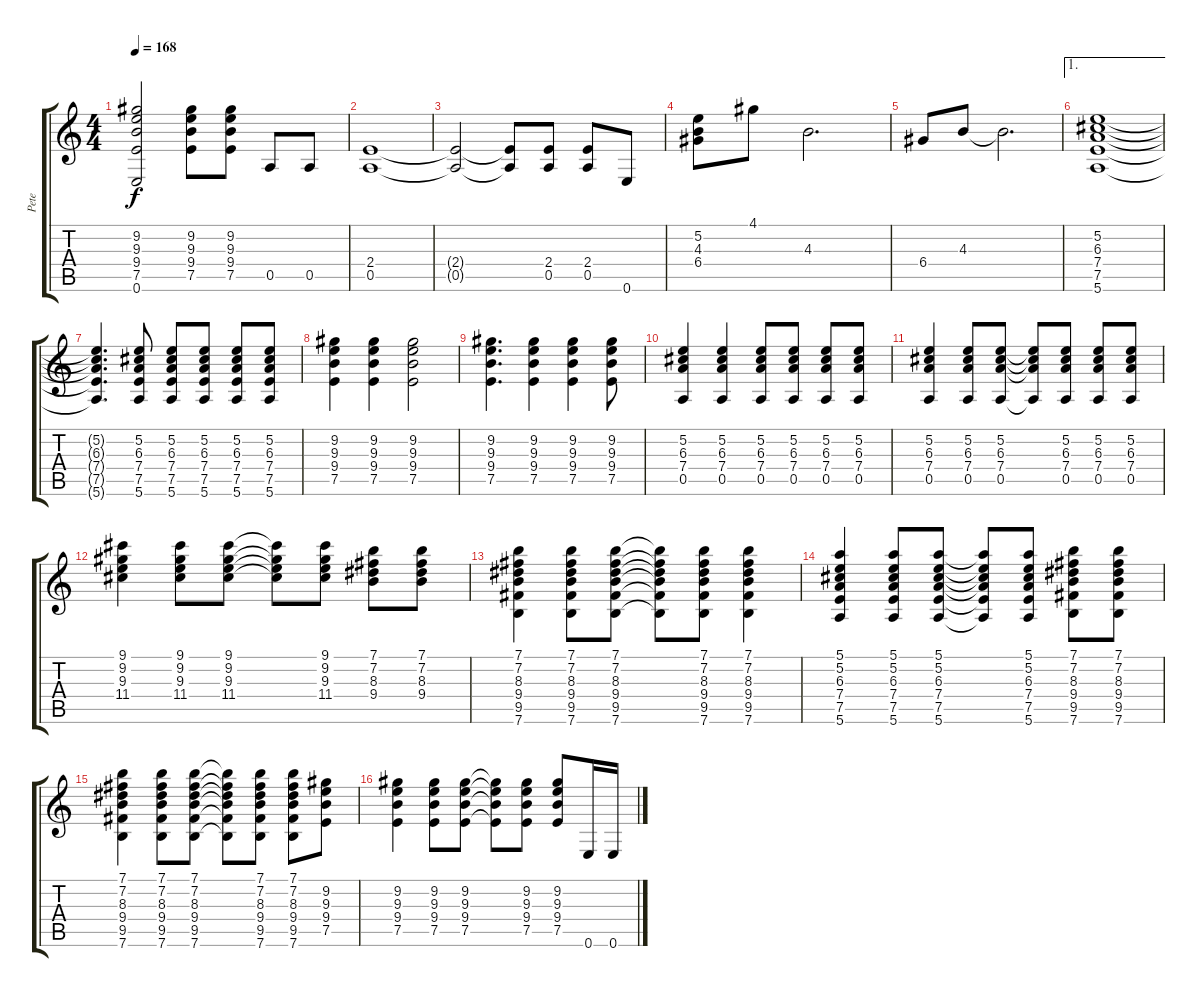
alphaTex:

\track ("Pete" "Pete") {instrument overdrivenguitar}
\staff {score tabs}
\tuning (E4 B3 G3 D3 A2 E2) {hide}
\ts (4 4)
\tempo 168
\clef g2
\ks c
(9.2{t} 9.3{t} 9.4{t} 7.5{t} 0.6{t}).2{dy f} (9.2 9.3 9.4 7.5).8 (9.2 9.3 9.4 7.5).8 0.5.8 0.5.8 |
(2.4 0.5).1 |
(2.4{t} 0.5{t}).2 (2.4{t} 0.5{t}).8 (2.4 0.5).8 (2.4 0.5).8 0.6.8 |
(5.2 4.3 6.4).8 4.1.8 4.3.2{d} |
6.4.8 4.3.8 4.3{t}.2{d} |
\ae 1
(5.2 6.3 7.4 7.5 5.6).1 |
(5.2{t} 6.3{t} 7.4{t} 7.5{t} 5.6{t}).4{d} (5.2 6.3 7.4 7.5 5.6).8 (5.2 6.3 7.4 7.5 5.6).8 (5.2 6.3 7.4 7.5 5.6).8 (5.2 6.3 7.4 7.5 5.6).8 (5.2 6.3 7.4 7.5 5.6).8 |
(9.2 9.3 9.4 7.5).4 (9.2 9.3 9.4 7.5).4 (9.2 9.3 9.4 7.5).2 |
(9.2 9.3 9.4 7.5).4{d} (9.2 9.3 9.4 7.5).4 (9.2 9.3 9.4 7.5).4 (9.2 9.3 9.4 7.5).8 |
(5.2 6.3 7.4 0.5).4 (5.2 6.3 7.4 0.5).4 (5.2 6.3 7.4 0.5).8 (5.2 6.3 7.4 0.5).8 (5.2 6.3 7.4 0.5).8 (5.2 6.3 7.4 0.5).8 |
(5.2 6.3 7.4 0.5).4 (5.2 6.3 7.4 0.5).8 (5.2 6.3 7.4 0.5).8 (5.2{t} 6.3{t} 7.4{t} 0.5{t}).8 (5.2 6.3 7.4 0.5).8 (5.2 6.3 7.4 0.5).8 (5.2 6.3 7.4 0.5).8 |
(9.1 9.2 9.3 11.4).4 (9.1 9.2 9.3 11.4).8 (9.1 9.2 9.3 11.4).8 (9.1{t} 9.2{t} 9.3{t} 11.4{t}).8 (9.1 9.2 9.3 11.4).8 (7.1 7.2 8.3 9.4).8 (7.1 7.2 8.3 9.4).8 |
(7.1 7.2 8.3 9.4 9.5 7.6).4 (7.1 7.2 8.3 9.4 9.5 7.6).8 (7.1 7.2 8.3 9.4 9.5 7.6).8 (7.1{t} 7.2{t} 8.3{t} 9.4{t} 9.5{t} 7.6{t}).8 (7.1 7.2 8.3 9.4 9.5 7.6).8 (7.1 7.2 8.3 9.4 9.5 7.6).4 |
(5.1 5.2 6.3 7.4 7.5 5.6).4 (5.1 5.2 6.3 7.4 7.5 5.6).8 (5.1 5.2 6.3 7.4 7.5 5.6).8 (5.1{t} 5.2{t} 6.3{t} 7.4{t} 7.5{t} 5.6{t}).8 (5.1 5.2 6.3 7.4 7.5 5.6).8 (7.1 7.2 8.3 9.4 9.5 7.6).8 (7.1 7.2 8.3 9.4 9.5 7.6).8 |
(7.1 7.2 8.3 9.4 9.5 7.6).4 (7.1 7.2 8.3 9.4 9.5 7.6).8 (7.1 7.2 8.3 9.4 9.5 7.6).8 (7.1{t} 7.2{t} 8.3{t} 9.4{t} 9.5{t} 7.6{t}).8 (7.1 7.2 8.3 9.4 9.5 7.6).8 (7.1 7.2 8.3 9.4 9.5 7.6).8 (9.2 9.3 9.4 7.5).8 |
(9.2 9.3 9.4 7.5).4 (9.2 9.3 9.4 7.5).8 (9.2 9.3 9.4 7.5).8 (9.2{t} 9.3{t} 9.4{t} 7.5{t}).8 (9.2 9.3 9.4 7.5).8 (9.2 9.3 9.4 7.5).8 0.6.16 0.6.16
